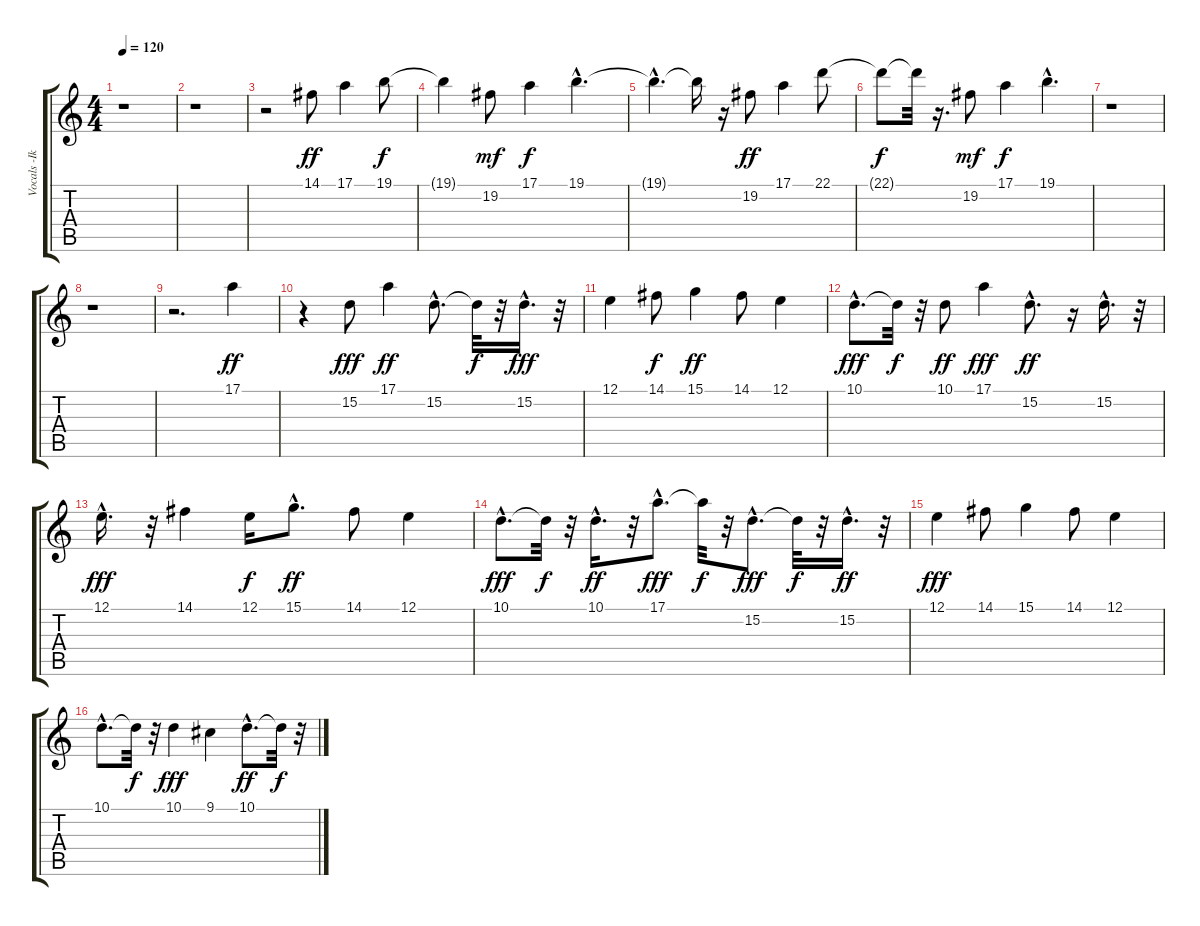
\track ("Vocals -Ike Tay & Zac" "Vocals -Ik") {instrument bassoon}
\staff {score tabs}
\tuning (E4 B3 G3 D3 A2 E2) {hide}
\ts (4 4)
\tempo 120
\clef g2
\ks c
r.1{dy ff} |
r.1 |
r.2 14.1.8 17.1.4 19.1.8{dy f} |
19.1{t}.4 19.2.8{dy mf} 17.1.4{dy f} 19.1{hac}.4{d} |
19.1{hac t}.4{d} 19.1{t}.16 r.16 19.2.8{dy ff} 17.1.4 22.1.8 |
22.1{t}.8{dy f} 22.1{t}.32 r.16{d} 19.2.8{dy mf} 17.1.4{dy f} 19.1{hac}.4{d} |
r.1 |
r.1 |
r.2{d} 17.1.4{dy ff} |
r.4 15.2.8{dy fff} 17.1.4{dy ff} 15.2{hac}.8{d} 15.2{t}.32{dy f} r.32 15.2{hac}.16{d dy fff} r.32 |
12.1.4 14.1.8{dy f} 15.1.4{dy ff} 14.1.8 12.1.4 |
10.1{hac}.8{d dy fff} 10.1{t}.32{dy f} r.32 10.1.8{dy ff} 17.1.4{dy fff} 15.2{hac}.8{d dy ff} r.16 15.2{hac}.16{d} r.32 |
12.1{hac}.16{d dy fff} r.32 14.1.4 12.1.16{dy f} 15.1{hac}.8{d dy ff} 14.1.8 12.1.4 |
10.1{hac}.8{d dy fff} 10.1{t}.32{dy f} r.32 10.1{hac}.16{d dy ff} r.32 17.1{hac}.8{d dy fff} 17.1{t}.32{dy f} r.32 15.2{hac}.8{d dy fff} 15.2{t}.32{dy f} r.32 15.2{hac}.16{d dy ff} r.32 |
12.1.4{dy fff} 14.1.8 15.1.4 14.1.8 12.1.4 |
10.1{hac}.8{d} 10.1{t}.32{dy f} r.32 10.1.4{dy fff} 9.1.4 10.1{hac}.8{d dy ff} 10.1{t}.32{dy f} r.32
